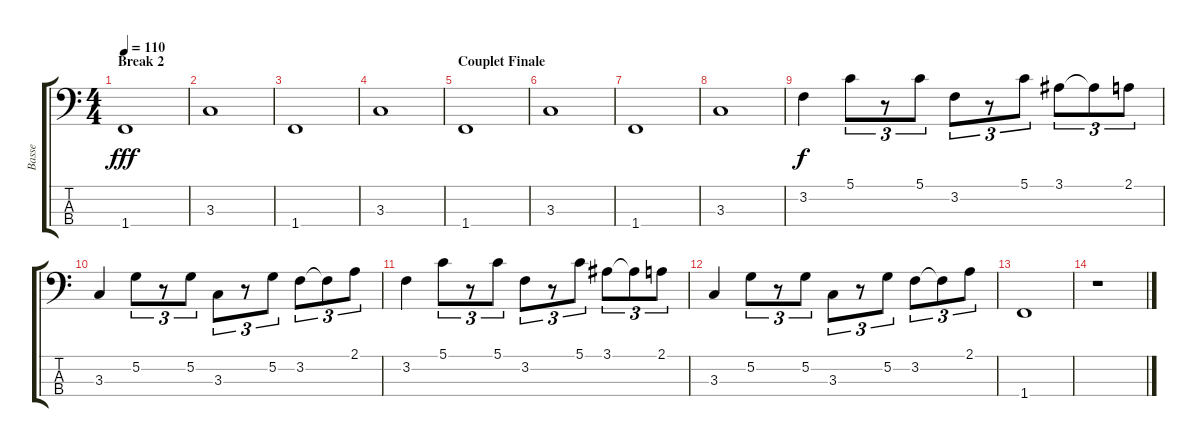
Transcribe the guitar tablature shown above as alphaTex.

\track ("Basse" "Basse") {instrument electricbasspick}
\staff {score tabs}
\tuning (G2 D2 A1 E1) {hide}
\ts (4 4)
\section ("" "Break 2")
\tempo 110
\clef f4
\ks c
1.4.1{dy fff} |
3.3.1 |
1.4.1 |
3.3.1 |
\section ("" "Couplet Finale")
1.4.1 |
3.3.1 |
1.4.1 |
3.3.1 |
3.2.4{dy f} 5.1.8{tu (3 2)} r.8{tu (3 2)} 5.1.8{tu (3 2)} 3.2.8{tu (3 2)} r.8{tu (3 2)} 5.1.8{tu (3 2)} 3.1.8{tu (3 2)} 3.1{t}.8{tu (3 2)} 2.1.8{tu (3 2)} |
3.3.4 5.2.8{tu (3 2)} r.8{tu (3 2)} 5.2.8{tu (3 2)} 3.3.8{tu (3 2)} r.8{tu (3 2)} 5.2.8{tu (3 2)} 3.2.8{tu (3 2)} 3.2{t}.8{tu (3 2)} 2.1.8{tu (3 2)} |
3.2.4 5.1.8{tu (3 2)} r.8{tu (3 2)} 5.1.8{tu (3 2)} 3.2.8{tu (3 2)} r.8{tu (3 2)} 5.1.8{tu (3 2)} 3.1.8{tu (3 2)} 3.1{t}.8{tu (3 2)} 2.1.8{tu (3 2)} |
3.3.4 5.2.8{tu (3 2)} r.8{tu (3 2)} 5.2.8{tu (3 2)} 3.3.8{tu (3 2)} r.8{tu (3 2)} 5.2.8{tu (3 2)} 3.2.8{tu (3 2)} 3.2{t}.8{tu (3 2)} 2.1.8{tu (3 2)} |
1.4.1 |
r.1
